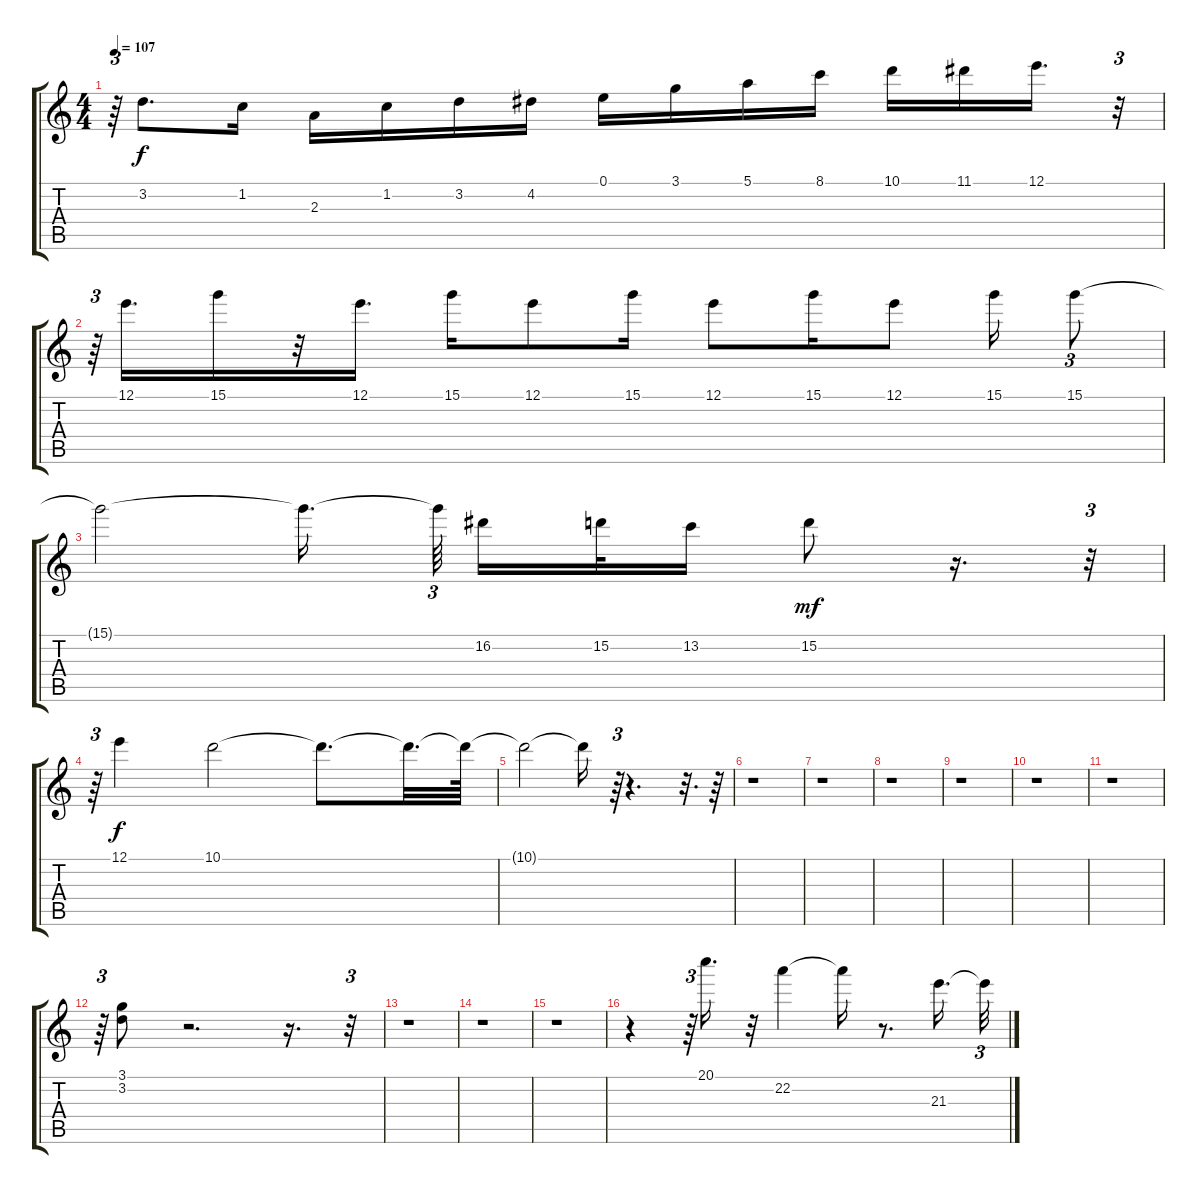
\track "" {instrument overdrivenguitar}
\staff {score tabs}
\tuning (E4 B3 G3 D3 A2 E2) {hide}
\ts (4 4)
\tempo 107
\clef g2
\ks c
r.64{tu (3 2) dy f} 3.2.8{d} 1.2.16 2.3.16 1.2.16 3.2.16 4.2.16 0.1.16 3.1.16 5.1.16 8.1.16 10.1.16 11.1.16 12.1.16{d} r.32{tu (3 2)} |
r.64{tu (3 2)} 12.1.16{d} 15.1.16 r.32 12.1.16{d} 15.1.16 12.1.8 15.1.16 12.1.8 15.1.16 12.1.8 15.1.16 15.1.8{tu (3 2)} |
15.1{t}.2 15.1{t}.16{d beam splitsecondary} 15.1{t}.64{tu (3 2) beam splitsecondary} 16.2.16 15.2.32 13.2.16 15.2.8{dy mf} r.16{d} r.32{tu (3 2)} |
r.64{tu (3 2)} 12.1.4{dy f} 10.1.2 10.1{t}.8{d} 10.1{t}.32{d} 10.1{t}.64 |
10.1{t}.2 10.1{t}.16 r.64{tu (3 2)} r.4{d} r.32{d} r.64 |
r.1 |
r.1 |
r.1 |
r.1 |
r.1 |
r.1 |
r.64{tu (3 2)} (3.1 3.2).8 r.2{d} r.16{d} r.32{tu (3 2)} |
r.1 |
r.1 |
r.1 |
r.4 r.64{tu (3 2)} 20.1.16{d} r.32 22.2.4 22.2{t}.16 r.8{d} 21.3.16{d} 21.3{t}.32{tu (3 2)}
